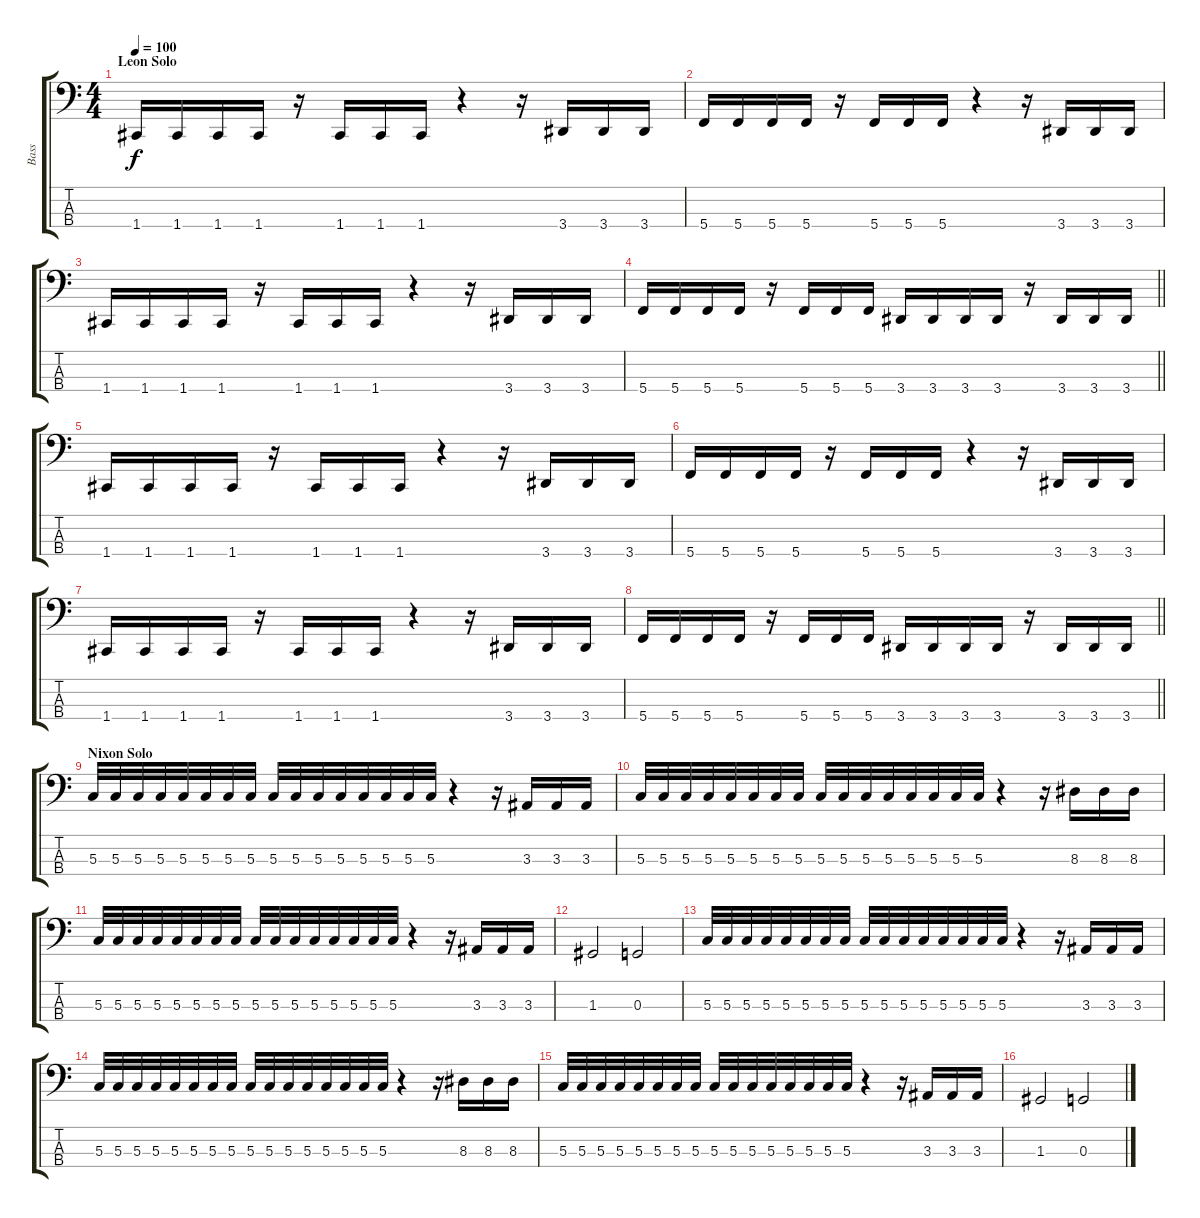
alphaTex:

\track ("Bass" "Bass") {instrument electricbasspick}
\staff {score tabs}
\tuning (F2 C2 G1 C1) {hide}
\ts (4 4)
\section ("" "Leon Solo")
\tempo 100
\clef f4
\ks c
1.4.16{dy f} 1.4.16 1.4.16 1.4.16 r.16 1.4.16 1.4.16 1.4.16 r.4 r.16 3.4.16 3.4.16 3.4.16 |
5.4.16 5.4.16 5.4.16 5.4.16 r.16 5.4.16 5.4.16 5.4.16 r.4 r.16 3.4.16 3.4.16 3.4.16 |
1.4.16 1.4.16 1.4.16 1.4.16 r.16 1.4.16 1.4.16 1.4.16 r.4 r.16 3.4.16 3.4.16 3.4.16 |
\barLineRight lightlight
5.4.16 5.4.16 5.4.16 5.4.16 r.16 5.4.16 5.4.16 5.4.16 3.4.16 3.4.16 3.4.16 3.4.16 r.16 3.4.16 3.4.16 3.4.16 |
1.4.16 1.4.16 1.4.16 1.4.16 r.16 1.4.16 1.4.16 1.4.16 r.4 r.16 3.4.16 3.4.16 3.4.16 |
5.4.16 5.4.16 5.4.16 5.4.16 r.16 5.4.16 5.4.16 5.4.16 r.4 r.16 3.4.16 3.4.16 3.4.16 |
1.4.16 1.4.16 1.4.16 1.4.16 r.16 1.4.16 1.4.16 1.4.16 r.4 r.16 3.4.16 3.4.16 3.4.16 |
\barLineRight lightlight
5.4.16 5.4.16 5.4.16 5.4.16 r.16 5.4.16 5.4.16 5.4.16 3.4.16 3.4.16 3.4.16 3.4.16 r.16 3.4.16 3.4.16 3.4.16 |
\section ("" "Nixon Solo")
5.3.32 5.3.32 5.3.32 5.3.32 5.3.32 5.3.32 5.3.32 5.3.32 5.3.32 5.3.32 5.3.32 5.3.32 5.3.32 5.3.32 5.3.32 5.3.32 r.4 r.16 3.3.16 3.3.16 3.3.16 |
5.3.32 5.3.32 5.3.32 5.3.32 5.3.32 5.3.32 5.3.32 5.3.32 5.3.32 5.3.32 5.3.32 5.3.32 5.3.32 5.3.32 5.3.32 5.3.32 r.4 r.16 8.3.16 8.3.16 8.3.16 |
5.3.32 5.3.32 5.3.32 5.3.32 5.3.32 5.3.32 5.3.32 5.3.32 5.3.32 5.3.32 5.3.32 5.3.32 5.3.32 5.3.32 5.3.32 5.3.32 r.4 r.16 3.3.16 3.3.16 3.3.16 |
1.3.2 0.3.2 |
5.3.32 5.3.32 5.3.32 5.3.32 5.3.32 5.3.32 5.3.32 5.3.32 5.3.32 5.3.32 5.3.32 5.3.32 5.3.32 5.3.32 5.3.32 5.3.32 r.4 r.16 3.3.16 3.3.16 3.3.16 |
5.3.32 5.3.32 5.3.32 5.3.32 5.3.32 5.3.32 5.3.32 5.3.32 5.3.32 5.3.32 5.3.32 5.3.32 5.3.32 5.3.32 5.3.32 5.3.32 r.4 r.16 8.3.16 8.3.16 8.3.16 |
5.3.32 5.3.32 5.3.32 5.3.32 5.3.32 5.3.32 5.3.32 5.3.32 5.3.32 5.3.32 5.3.32 5.3.32 5.3.32 5.3.32 5.3.32 5.3.32 r.4 r.16 3.3.16 3.3.16 3.3.16 |
1.3.2 0.3.2
